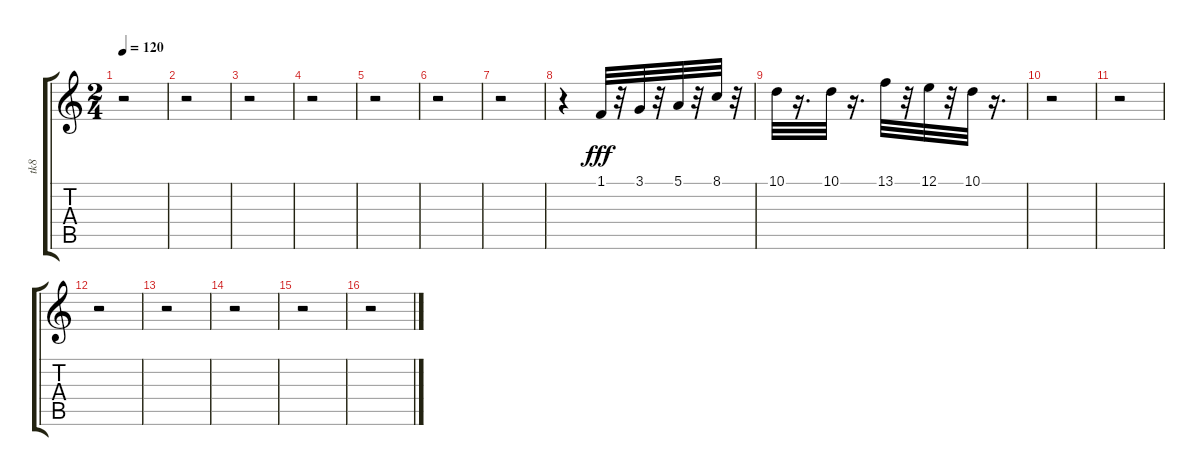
\track ("tk8" "tk8") {instrument marimba}
\staff {score tabs}
\tuning (E4 B3 G3 D3 A2 E2) {hide}
\ts (2 4)
\tempo 120
\clef g2
\ks c
r.2{dy fff} |
r.2 |
r.2 |
r.2 |
r.2 |
r.2 |
r.2 |
r.4 1.1.32 r.32 3.1.32 r.32 5.1.32 r.32 8.1.32 r.32 |
10.1.32 r.16{d} 10.1.32 r.16{d} 13.1.32 r.32 12.1.32 r.32 10.1.32 r.16{d} |
r.2 |
r.2 |
r.2 |
r.2 |
r.2 |
r.2 |
r.2
